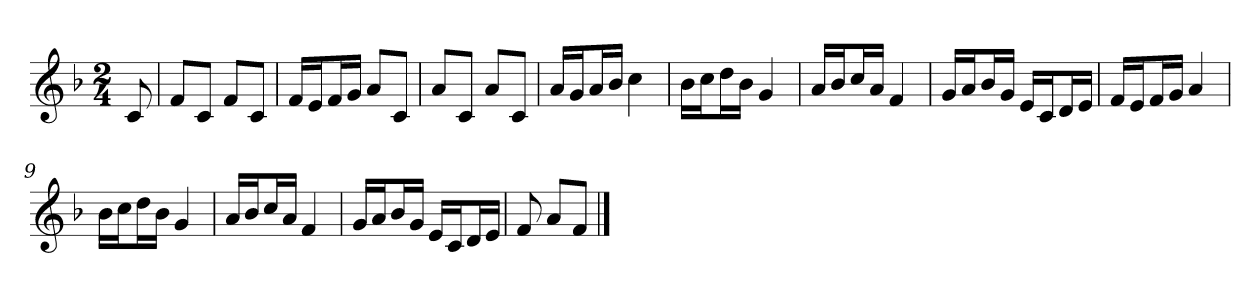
**kern
*part1
*staff1
*clefG2
*k[b-]
*F:
*M2/4
*MM120
=
8c
=1
8f/L
8c/J
8f/L
8c/J
=2
16f/LL
16e/J
16f/L
16g/JJ
8a/L
8c/J
=3
8a/L
8c/J
8a/L
8c/J
=4
16a/LL
16g/J
16a/L
16b-/JJ
4cc
=5
16b-\LL
16cc\J
16dd\L
16b-\JJ
4g
=6
16a/LL
16b-/J
16cc/L
16a/JJ
4f
=7
16g/LL
16a/J
16b-/L
16g/JJ
16e/LL
16c/J
16d/L
16e/JJ
=8
16f/LL
16e/J
16f/L
16g/JJ
4a
=9
16b-\LL
16cc\J
16dd\L
16b-\JJ
4g
=10
16a/LL
16b-/J
16cc/L
16a/JJ
4f
=11
16g/LL
16a/J
16b-/L
16g/JJ
16e/LL
16c/J
16d/L
16e/JJ
=12
8f
8a/L
8f/J
==
*-
